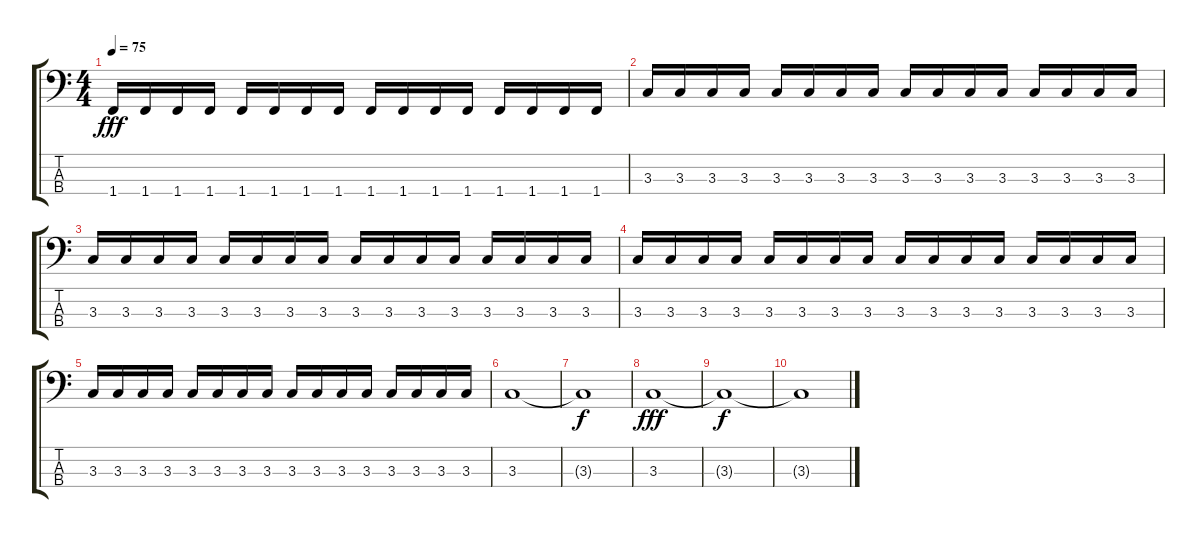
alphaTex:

\track "" {instrument electricbasspick}
\staff {score tabs}
\tuning (G2 D2 A1 E1) {hide}
\ts (4 4)
\tempo 75
\clef f4
\ks c
1.4.16{dy fff} 1.4.16 1.4.16 1.4.16 1.4.16 1.4.16 1.4.16 1.4.16 1.4.16 1.4.16 1.4.16 1.4.16 1.4.16 1.4.16 1.4.16 1.4.16 |
3.3.16 3.3.16 3.3.16 3.3.16 3.3.16 3.3.16 3.3.16 3.3.16 3.3.16 3.3.16 3.3.16 3.3.16 3.3.16 3.3.16 3.3.16 3.3.16 |
3.3.16 3.3.16 3.3.16 3.3.16 3.3.16 3.3.16 3.3.16 3.3.16 3.3.16 3.3.16 3.3.16 3.3.16 3.3.16 3.3.16 3.3.16 3.3.16 |
3.3.16 3.3.16 3.3.16 3.3.16 3.3.16 3.3.16 3.3.16 3.3.16 3.3.16 3.3.16 3.3.16 3.3.16 3.3.16 3.3.16 3.3.16 3.3.16 |
3.3.16{txt ""} 3.3.16 3.3.16 3.3.16 3.3.16 3.3.16 3.3.16 3.3.16 3.3.16 3.3.16 3.3.16 3.3.16 3.3.16 3.3.16 3.3.16 3.3.16 |
3.3.1 |
3.3{t}.1{dy f} |
3.3.1{dy fff volume 0} |
3.3{t}.1{dy f} |
3.3{t}.1
